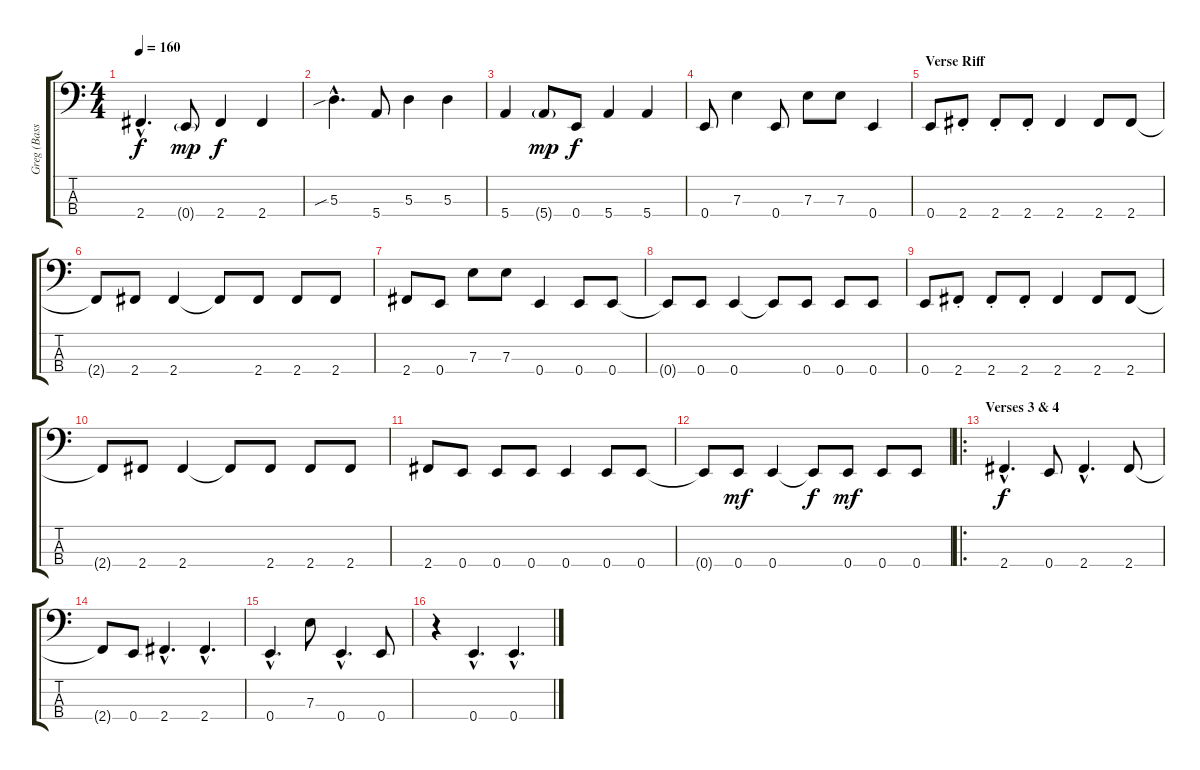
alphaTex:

\track ("Greg (Bass)" "Greg (Bass") {instrument electricbasspick}
\staff {score tabs}
\tuning (G2 D2 A1 E1) {hide}
\ts (4 4)
\tempo 160
\clef f4
\ks c
2.4{hac}.4{d dy f} 0.4{g}.8{dy mp} 2.4.4{dy f} 2.4.4 |
5.3{sib hac}.4{d} 5.4.8 5.3.4 5.3.4 |
5.4.4 5.4{g}.8{dy mp} 0.4.8{dy f} 5.4.4 5.4.4 |
0.4.8 7.3.4 0.4.8 7.3.8 7.3.8 0.4.4 |
\section ("" "Verse Riff")
0.4.8 2.4{st}.8 2.4{st}.8 2.4{st}.8 2.4.4 2.4.8 2.4.8 |
2.4{t}.8 2.4.8 2.4.4 2.4{t}.8 2.4.8 2.4.8 2.4.8 |
2.4.8 0.4.8 7.3.8 7.3.8 0.4.4 0.4.8 0.4.8 |
0.4{t}.8 0.4.8 0.4.4 0.4{t}.8 0.4.8 0.4.8 0.4.8 |
0.4.8 2.4{st}.8 2.4{st}.8 2.4{st}.8 2.4.4 2.4.8 2.4.8 |
2.4{t}.8 2.4.8 2.4.4 2.4{t}.8 2.4.8 2.4.8 2.4.8 |
2.4.8 0.4.8 0.4.8 0.4.8 0.4.4 0.4.8 0.4.8 |
0.4{t}.8 0.4.8{dy mf} 0.4.4 0.4{t}.8{dy f} 0.4.8{dy mf} 0.4.8 0.4.8 |
\ro
\section ("" "Verses 3 & 4")
2.4{hac}.4{d dy f} 0.4.8 2.4{hac}.4{d} 2.4.8 |
2.4{t}.8 0.4.8 2.4{hac}.4{d} 2.4{hac}.4{d} |
0.4{hac}.4{d} 7.3.8 0.4{hac}.4{d} 0.4.8 |
r.4 0.4{hac}.4{d} 0.4{hac}.4{d}
